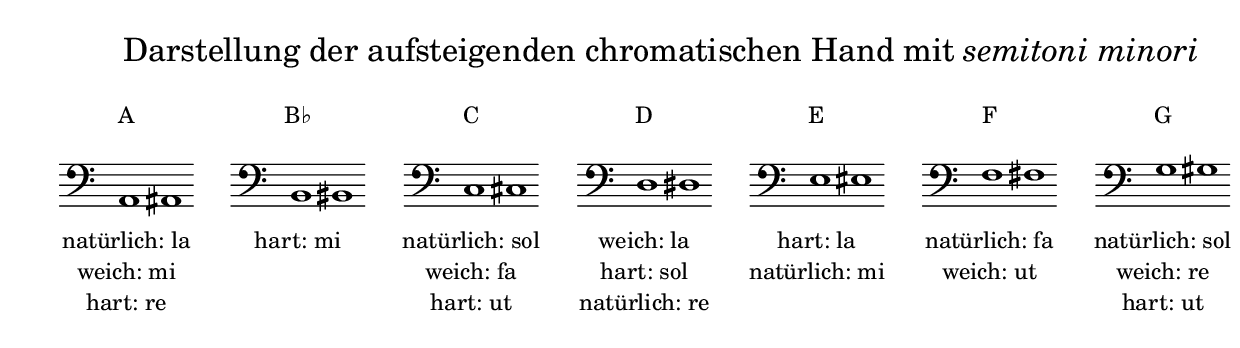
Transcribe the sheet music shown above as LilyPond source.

\version "2.22.2"

% Auto generated file

\header {
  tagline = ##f
}

dot = {
   \once \override Script.add-stem-support = ##f
   \once \override Script.toward-stem-shift = 0
   \once \override Script.skyline-horizontal-padding = 0
   \once \override Script.direction = 1
   \once \override Script.font-size = 1
}

\markup {
  \center-column {
    \line {
      \center-align
      \fontsize#3 { \concat { \normal-text "Darstellung der aufsteigenden chromatischen Hand mit " \italic "semitoni minori" \normal-text ""} }
    }
    \null
    \line {
      \center-column {
        \line {
          \left-align {  \normal-text "A" }
        }

        \null
        \line {
          \score {
            <<
              \new Staff \with { instrumentName = ""} {
                \override Staff.TimeSignature.stencil = ##f
                \override Staff.NoteHead.style = #'baroque
                \accidentalStyle Score.forget
                \cadenzaOn
                \clef "bass" a,1 
                ais,1 
                \cadenzaOff
              }
            >>
            \layout {
              \context {
                \Score
                \override SpacingSpanner.common-shortest-duration = #(ly:make-moment 1)
              }
            }
          }
        }
        \null
        \line {
          \left-align {  \normal-text "natürlich: la" }
        }
        \line {
          \left-align {  \normal-text "weich: mi" }
        }
        \line {
          \left-align {  \normal-text "hart: re" }
        }

      }
      \hspace #3 
      \center-column {
        \line {
          \left-align {  \normal-text "B♭" }
        }

        \null
        \line {
          \score {
            <<
              \new Staff \with { instrumentName = ""} {
                \override Staff.TimeSignature.stencil = ##f
                \override Staff.NoteHead.style = #'baroque
                \accidentalStyle Score.forget
                \cadenzaOn
                \clef "bass" b,1 
                bis,1 
                \cadenzaOff
              }
            >>
            \layout {
              \context {
                \Score
                \override SpacingSpanner.common-shortest-duration = #(ly:make-moment 1)
              }
            }
          }
        }
        \null
        \line {
          \left-align {  \normal-text "hart: mi" }
        }

      }
      \hspace #3 
      \center-column {
        \line {
          \left-align {  \normal-text "C" }
        }

        \null
        \line {
          \score {
            <<
              \new Staff \with { instrumentName = ""} {
                \override Staff.TimeSignature.stencil = ##f
                \override Staff.NoteHead.style = #'baroque
                \accidentalStyle Score.forget
                \cadenzaOn
                \clef "bass" c1 
                cis1 
                \cadenzaOff
              }
            >>
            \layout {
              \context {
                \Score
                \override SpacingSpanner.common-shortest-duration = #(ly:make-moment 1)
              }
            }
          }
        }
        \null
        \line {
          \left-align {  \normal-text "natürlich: sol" }
        }
        \line {
          \left-align {  \normal-text "weich: fa" }
        }
        \line {
          \left-align {  \normal-text "hart: ut" }
        }

      }
      \hspace #3 
      \center-column {
        \line {
          \left-align {  \normal-text "D" }
        }

        \null
        \line {
          \score {
            <<
              \new Staff \with { instrumentName = ""} {
                \override Staff.TimeSignature.stencil = ##f
                \override Staff.NoteHead.style = #'baroque
                \accidentalStyle Score.forget
                \cadenzaOn
                \clef "bass" d1 
                dis1 
                \cadenzaOff
              }
            >>
            \layout {
              \context {
                \Score
                \override SpacingSpanner.common-shortest-duration = #(ly:make-moment 1)
              }
            }
          }
        }
        \null
        \line {
          \left-align {  \normal-text "weich: la" }
        }
        \line {
          \left-align {  \normal-text "hart: sol" }
        }
        \line {
          \left-align {  \normal-text "natürlich: re" }
        }

      }
      \hspace #3 
      \center-column {
        \line {
          \left-align {  \normal-text "E" }
        }

        \null
        \line {
          \score {
            <<
              \new Staff \with { instrumentName = ""} {
                \override Staff.TimeSignature.stencil = ##f
                \override Staff.NoteHead.style = #'baroque
                \accidentalStyle Score.forget
                \cadenzaOn
                \clef "bass" e1 
                eis1 
                \cadenzaOff
              }
            >>
            \layout {
              \context {
                \Score
                \override SpacingSpanner.common-shortest-duration = #(ly:make-moment 1)
              }
            }
          }
        }
        \null
        \line {
          \left-align {  \normal-text "hart: la" }
        }
        \line {
          \left-align {  \normal-text "natürlich: mi" }
        }

      }
      \hspace #3 
      \center-column {
        \line {
          \left-align {  \normal-text "F" }
        }

        \null
        \line {
          \score {
            <<
              \new Staff \with { instrumentName = ""} {
                \override Staff.TimeSignature.stencil = ##f
                \override Staff.NoteHead.style = #'baroque
                \accidentalStyle Score.forget
                \cadenzaOn
                \clef "bass" f1 
                fis1 
                \cadenzaOff
              }
            >>
            \layout {
              \context {
                \Score
                \override SpacingSpanner.common-shortest-duration = #(ly:make-moment 1)
              }
            }
          }
        }
        \null
        \line {
          \left-align {  \normal-text "natürlich: fa" }
        }
        \line {
          \left-align {  \normal-text "weich: ut" }
        }

      }
      \hspace #3 
      \center-column {
        \line {
          \left-align {  \normal-text "G" }
        }

        \null
        \line {
          \score {
            <<
              \new Staff \with { instrumentName = ""} {
                \override Staff.TimeSignature.stencil = ##f
                \override Staff.NoteHead.style = #'baroque
                \accidentalStyle Score.forget
                \cadenzaOn
                \clef "bass" g1 
                gis1 
                \cadenzaOff
              }
            >>
            \layout {
              \context {
                \Score
                \override SpacingSpanner.common-shortest-duration = #(ly:make-moment 1)
              }
            }
          }
        }
        \null
        \line {
          \left-align {  \normal-text "natürlich: sol" }
        }
        \line {
          \left-align {  \normal-text "weich: re" }
        }
        \line {
          \left-align {  \normal-text "hart: ut" }
        }

      }
      \hspace #3 

    }
  }
}